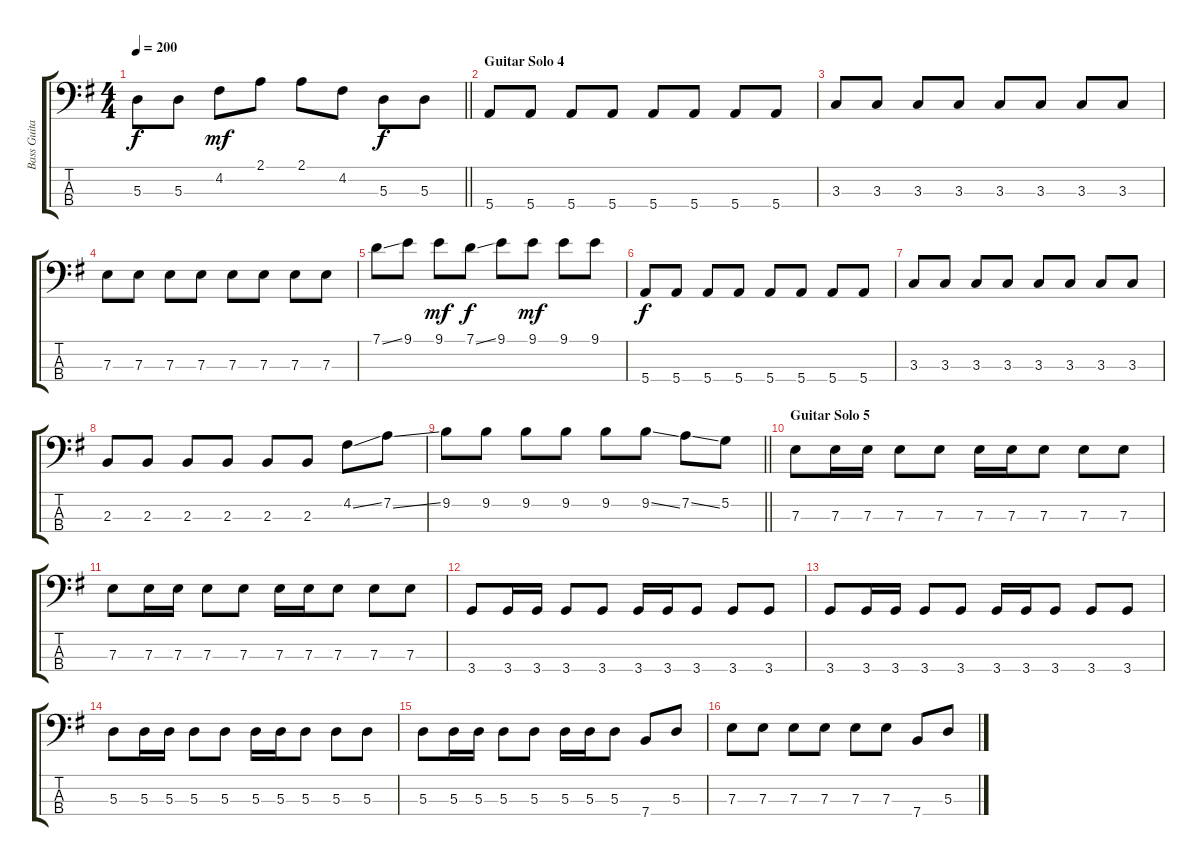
\track ("Bass Guitar" "Bass Guita") {instrument electricbasspick}
\staff {score tabs}
\tuning (G2 D2 A1 E1) {hide}
\ts (4 4)
\tempo 200
\clef f4
\barLineRight lightlight
\ks g
5.3.8{dy f} 5.3.8 4.2.8{dy mf} 2.1.8 2.1.8 4.2.8 5.3.8{dy f} 5.3.8 |
\section ("" "Guitar Solo 4")
5.4.8 5.4.8 5.4.8 5.4.8 5.4.8 5.4.8 5.4.8 5.4.8 |
3.3.8 3.3.8 3.3.8 3.3.8 3.3.8 3.3.8 3.3.8 3.3.8 |
7.3.8 7.3.8 7.3.8 7.3.8 7.3.8 7.3.8 7.3.8 7.3.8 |
7.1{ss}.8 9.1.8 9.1.8{dy mf} 7.1{ss}.8{dy f} 9.1.8 9.1.8{dy mf} 9.1.8 9.1.8 |
5.4.8{dy f} 5.4.8 5.4.8 5.4.8 5.4.8 5.4.8 5.4.8 5.4.8 |
3.3.8 3.3.8 3.3.8 3.3.8 3.3.8 3.3.8 3.3.8 3.3.8 |
2.3.8 2.3.8 2.3.8 2.3.8 2.3.8 2.3.8 4.2{ss}.8 7.2{ss}.8 |
\barLineRight lightlight
9.2.8 9.2.8 9.2.8 9.2.8 9.2.8 9.2{ss}.8 7.2{ss}.8 5.2.8 |
\section ("" "Guitar Solo 5")
7.3.8 7.3.16 7.3.16 7.3.8 7.3.8 7.3.16 7.3.16 7.3.8 7.3.8 7.3.8 |
7.3.8 7.3.16 7.3.16 7.3.8 7.3.8 7.3.16 7.3.16 7.3.8 7.3.8 7.3.8 |
3.4.8 3.4.16 3.4.16 3.4.8 3.4.8 3.4.16 3.4.16 3.4.8 3.4.8 3.4.8 |
3.4.8 3.4.16 3.4.16 3.4.8 3.4.8 3.4.16 3.4.16 3.4.8 3.4.8 3.4.8 |
5.3.8 5.3.16 5.3.16 5.3.8 5.3.8 5.3.16 5.3.16 5.3.8 5.3.8 5.3.8 |
5.3.8 5.3.16 5.3.16 5.3.8 5.3.8 5.3.16 5.3.16 5.3.8 7.4.8 5.3.8 |
7.3.8 7.3.8 7.3.8 7.3.8 7.3.8 7.3.8 7.4.8 5.3.8
